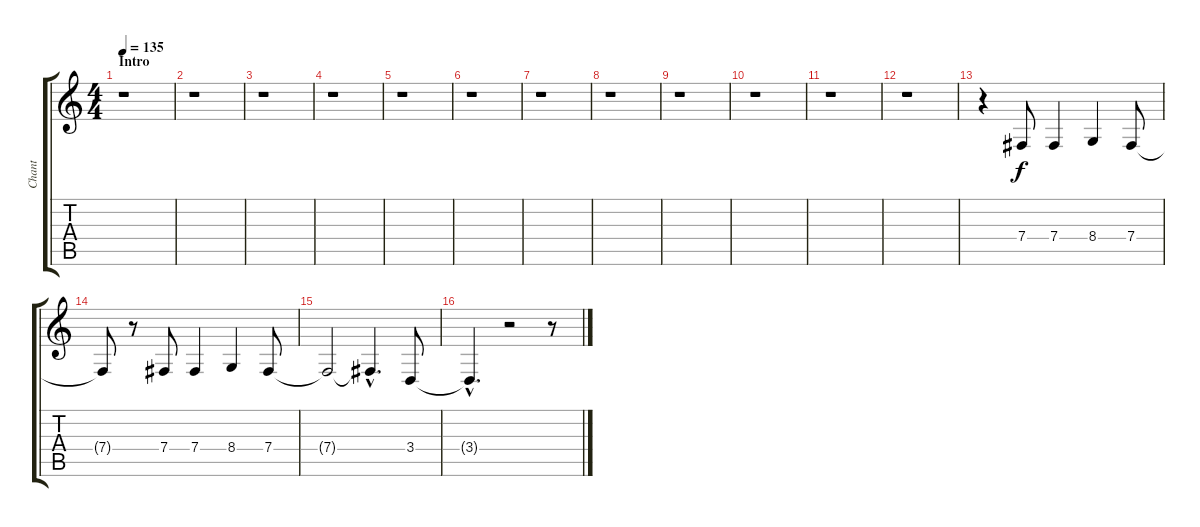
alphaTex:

\track ("Chant" "Chant") {instrument lead6voice}
\staff {score tabs}
\tuning (Db4 Ab3 E3 B2 Gb2 B1) {hide}
\ts (4 4)
\section ("" "Intro")
\tempo 135
\clef g2
\ks c
r.1{dy f instrument lead6voice} |
r.1 |
r.1 |
r.1 |
r.1 |
r.1 |
r.1 |
r.1 |
r.1 |
r.1 |
r.1 |
r.1 |
r.4 7.4.8 7.4.4 8.4.4 7.4.8 |
7.4{t}.8 r.8 7.4.8 7.4.4 8.4.4 7.4.8 |
7.4{t}.2 7.4{hac t}.4{d} 3.4.8 |
3.4{hac t}.4{d} r.2 r.8
